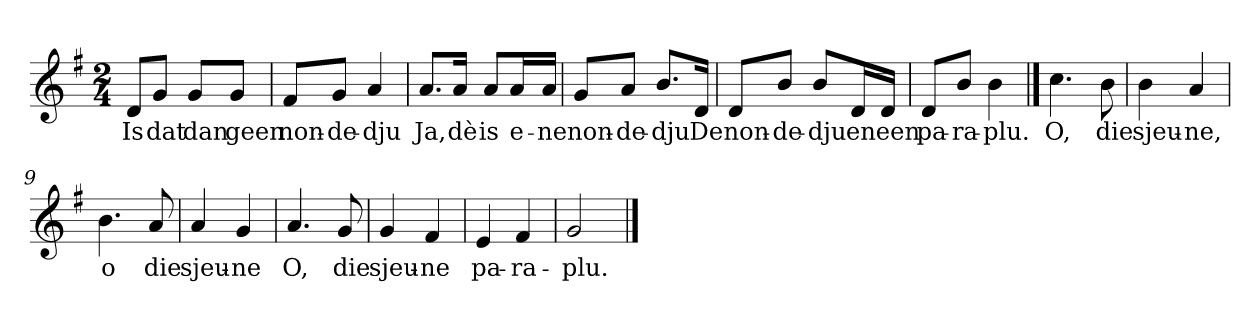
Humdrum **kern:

**kern	**text
*part1	*part1
*staff1	*staff1
*clefG2	*
*k[f#]	*
*G:	*
*M2/4	*
*MM120	*
=1	=1
8d/L	Is
8g/J	dat
8g/L	dan
8g/J	geen
=2	=2
8f#/L	non-
8g/J	-de-
4a	-dju
=3	=3
8.a/L	Ja,
16a/Jk	dè
8a/L	is
16a/L	e-
16a/JJ	-ne
=4	=4
8g/L	non-
8a/J	-de-
8.b/L	-dju
16d/Jk	De
=5	=5
8d/L	non-
8b/J	-de-
8b/L	-dju
16d/L	en
16d/JJ	een
=6	=6
8d/L	pa-
8b/J	-ra-
4b	-plu.
==7	==7
4.cc	O,
8b	die
=8	=8
4b	sjeu-
4a	-ne,
=9	=9
4.b	o
8a	die
=10	=10
4a	sjeu-
4g	-ne
=11	=11
4.a	O,
8g	die
=12	=12
4g	sjeu-
4f#	-ne
=13	=13
4e	pa-
4f#	-ra-
=14	=14
2g	-plu.
==	==
*-	*-
